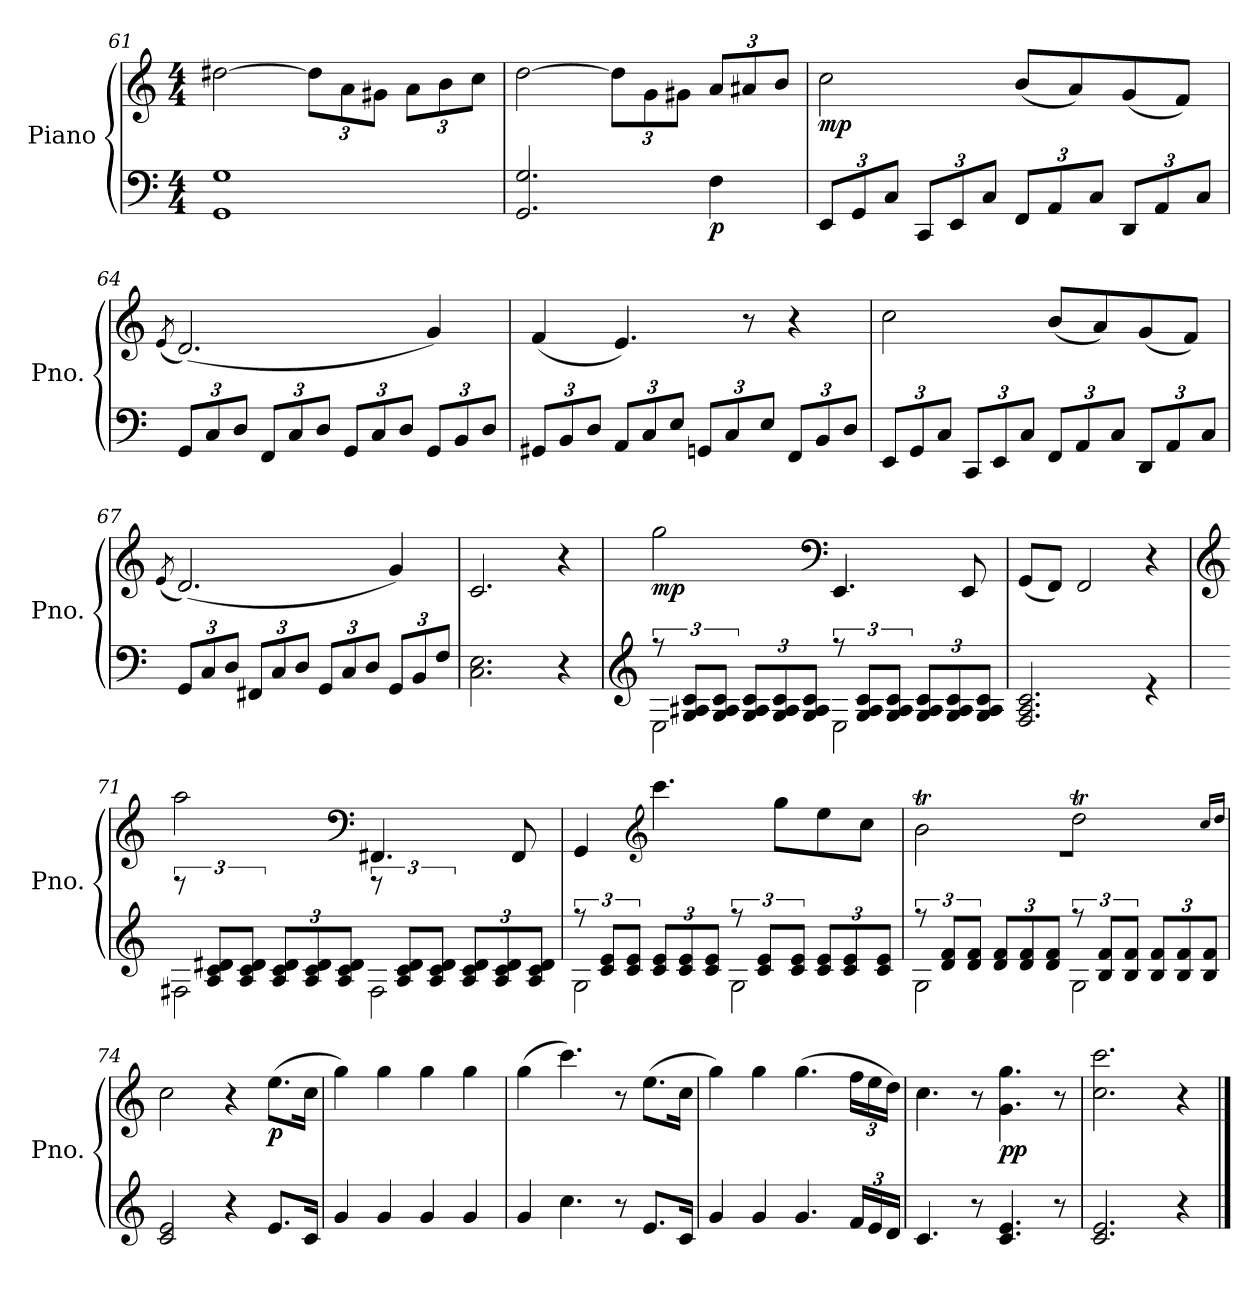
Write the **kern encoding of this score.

**kern	**kern	**dynam
*part1	*part1	*part1
*staff2	*staff1	*staff1/2
*I"Piano	*	*
*I'Pno.	*	*
!!LO:LB:g=z
*clefF4	*clefG2	*
*k[]	*k[]	*
*M4/4	*M4/4	*
=61	=61	=61
1GG 1G	[2dd#X\	.
*	*Xbrackettup	*
.	12dd#\L]	.
.	12a\	.
.	12g#X\J	.
.	12a\L	.
.	12b\	.
.	12cc\J	.
=62	=62	=62
2.GG/ 2.G/	[2dd\	.
.	12dd\L]	.
.	12g\	.
.	12g#X\J	.
!	!	!LO:DY:b=2
4F\	12a/L	p
.	12a#X/	.
.	12b/J	.
=63	=63	=63
*Xbrackettup	*	*
!	!	!LO:DY:b
12EE/L	2cc\	mp
12GG/	.	.
12C/J	.	.
12CC/L	.	.
12EE/	.	.
12C/J	.	.
12FF/L	(<8b/L	.
12AA/	.	.
.	8a/)	.
12C/J	.	.
12DD/L	(<8g/	.
12AA/	.	.
.	8f/J)	.
12C/J	.	.
!!LO:LB:g=z
=64	=64	=64
.	(<8qe/	.
12GG/L	(<2.d/)	.
12C/	.	.
12D/J	.	.
12FF/L	.	.
12C/	.	.
12D/J	.	.
12GG/L	.	.
12C/	.	.
12D/J	.	.
12GG/L	4g/)	.
12BB/	.	.
12D/J	.	.
=65	=65	=65
12GG#X/L	(<4f/	.
12BB/	.	.
12D/J	.	.
12AA/L	4.e/)	.
12C/	.	.
12E/J	.	.
12GGn/L	.	.
12C/	.	.
.	8r	.
12E/J	.	.
12FF/L	4r	.
12BB/	.	.
12D/J	.	.
!!LO:PB:g=z
=66	=66	=66
12EE/L	2cc\	.
12GG/	.	.
12C/J	.	.
12CC/L	.	.
12EE/	.	.
12C/J	.	.
12FF/L	(<8b/L	.
12AA/	.	.
.	8a/)	.
12C/J	.	.
12DD/L	(<8g/	.
12AA/	.	.
.	8f/J)	.
12C/J	.	.
=67	=67	=67
.	(<8qe/	.
12GG/L	(<2.d/)	.
12C/	.	.
12D/J	.	.
12FF#X/L	.	.
12C/	.	.
12D/J	.	.
12GG/L	.	.
12C/	.	.
12D/J	.	.
12GG/L	4g/)	.
12BB/	.	.
12F/J	.	.
!!LO:LB:g=z
=68	=68	=68
2.C\ 2.E\	2.c/	.
4r	4r	.
=69	=69	=69
*clefG2	*	*
*^	*	*
*	*brackettup	*	*
!	!	!	!LO:DY:b
2E\	12rff	2gg\	mp
.	12G/ 12A#X/ 12c/L	.	.
.	12G/ 12A#/ 12c/J	.	.
*	*Xbrackettup	*	*
.	12G/ 12A#/ 12c/L	.	.
.	12G/ 12A#/ 12c/	.	.
.	12G/ 12A#/ 12c/J	.	.
*	*	*clefF4	*
*	*brackettup	*	*
2E\	12rff	4.EE/	.
.	12G/ 12A#/ 12c/L	.	.
.	12G/ 12A#/ 12c/J	.	.
*	*Xbrackettup	*	*
.	12G/ 12A#/ 12c/L	.	.
.	12G/ 12A#/ 12c/	.	.
.	.	8EE/	.
.	12G/ 12A#/ 12c/J	.	.
*v	*v	*	*
=70	=70	=70
2.F/ 2.A/ 2.c/	(<8GG/L	.
.	8FF/J)	.
.	2FF/	.
4re	4r	.
!!LO:LB:g=z
=71	=71	=71
*	*clefG2	*
*^	*	*
*	*brackettup	*	*
2F#X\	12reee	2aa\	.
.	12A/ 12c/ 12d#X/L	.	.
.	12A/ 12c/ 12d#/J	.	.
*	*Xbrackettup	*	*
.	12A/ 12c/ 12d#/L	.	.
.	12A/ 12c/ 12d#/	.	.
.	12A/ 12c/ 12d#/J	.	.
*	*	*clefF4	*
*	*brackettup	*	*
2F#\	12reee	4.FF#X/	.
.	12A/ 12c/ 12d#/L	.	.
.	12A/ 12c/ 12d#/J	.	.
*	*Xbrackettup	*	*
.	12A/ 12c/ 12d#/L	.	.
.	12A/ 12c/ 12d#/	.	.
.	.	8FF#/	.
.	12A/ 12c/ 12d#/J	.	.
=72	=72	=72	=72
*	*brackettup	*	*
!	!	!	!LO:DY:b=2
!	!	!	!LO:DY:n=1:b
2G\	12rff	4GG/	mp mf
.	12c/ 12e/L	.	.
.	12c/ 12e/J	.	.
*	*	*clefG2	*
*	*Xbrackettup	*	*
.	12c/ 12e/L	4.ccc\	.
.	12c/ 12e/	.	.
.	12c/ 12e/J	.	.
*	*brackettup	*	*
2G\	12rff	.	.
.	12c/ 12e/L	.	.
.	.	8gg\L	.
.	12c/ 12e/J	.	.
*	*Xbrackettup	*	*
.	12c/ 12e/L	8ee\	.
.	12c/ 12e/	.	.
.	.	8cc\J	.
.	12c/ 12e/J	.	.
!!LO:LB:g=z
=73	=73	=73	=73
*	*brackettup	*	*
*	*	*^	*
2G\	12rff	2bt\	1r	.
.	12d/ 12f/L	.	.	.
.	12d/ 12f/J	.	.	.
*	*Xbrackettup	*	*	*
.	12d/ 12f/L	.	.	.
.	12d/ 12f/	.	.	.
.	12d/ 12f/J	.	.	.
*	*brackettup	*	*	*
2G\	12rff	2ddT\	.	.
.	12B/ 12f/L	.	.	.
.	12B/ 12f/J	.	.	.
*	*Xbrackettup	*	*	*
.	12B/ 12f/L	.	.	.
.	12B/ 12f/	.	.	.
.	12B/ 12f/J	.	.	.
*v	*v	*	*	*
*	*v	*v	*
.	16qcc/LL	.
.	16qdd/JJ	.
=74	=74	=74
2c/ 2e/	2cc\	.
4r	4r	.
!	!	!LO:DY:b
8.e/L	(>8.ee\L	p
16c/Jk	16cc\Jk	.
=75	=75	=75
4g/	4gg\)	.
4g/	4gg\	.
4g/	4gg\	.
4g/	4gg\	.
=76	=76	=76
4g/	(>4gg\	.
4.cc\	4.ccc\)	.
8r	8r	.
8.e/L	(>8.ee\L	.
16c/Jk	16cc\Jk	.
!!LO:LB:g=z
=77	=77	=77
4g/	4gg\)	.
4g/	4gg\	.
4.g/	(>4.gg\	.
24f/LL	24ff\LL	.
24e/	24ee\	.
24d/JJ	24dd\JJ)	.
=78	=78	=78
4.c/	4.cc\	.
8r	8r	.
!	!	!LO:DY:b
4.c/ 4.e/	4.g\ 4.gg\	pp
8r	8r	.
=79	=79	=79
2.c/ 2.e/	2.cc\ 2.ccc\	.
4r	4r	.
==	==	==
*-	*-	*-
